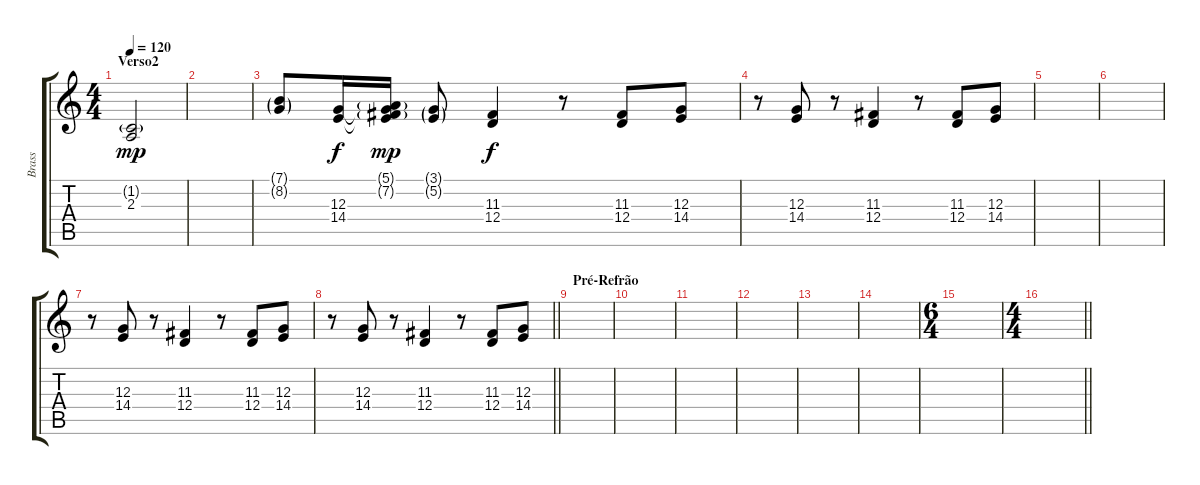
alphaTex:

\track ("Brass" "Brass") {instrument frenchhorn}
\staff {score tabs}
\tuning (E4 B3 G3 D3 A2 E2) {hide}
\ts (4 4)
\section ("" "Verso2")
\tempo 120
\clef g2
\ks c
(1.2{g} 2.3).2{dy mp} |
|
(7.1{g} 8.2{g}).8 (12.3 14.4).16{dy f} (5.1{g} 7.2{g} 12.3{t} 14.4{t}).16{dy mp} (3.1{g} 5.2{g}).8 (11.3 12.4).4{dy f} r.8 (11.3 12.4).8 (12.3 14.4).8 |
r.8 (12.3 14.4).8 r.8 (11.3 12.4).4 r.8 (11.3 12.4).8 (12.3 14.4).8 |
|
|
r.8 (12.3 14.4).8 r.8 (11.3 12.4).4 r.8 (11.3 12.4).8 (12.3 14.4).8 |
\barLineRight lightlight
r.8 (12.3 14.4).8 r.8 (11.3 12.4).4 r.8 (11.3 12.4).8 (12.3 14.4).8 |
\section ("" "Pré-Refrão")
|
|
|
|
|
|
\ts (6 4)
|
\ts (4 4)
\barLineRight lightlight
